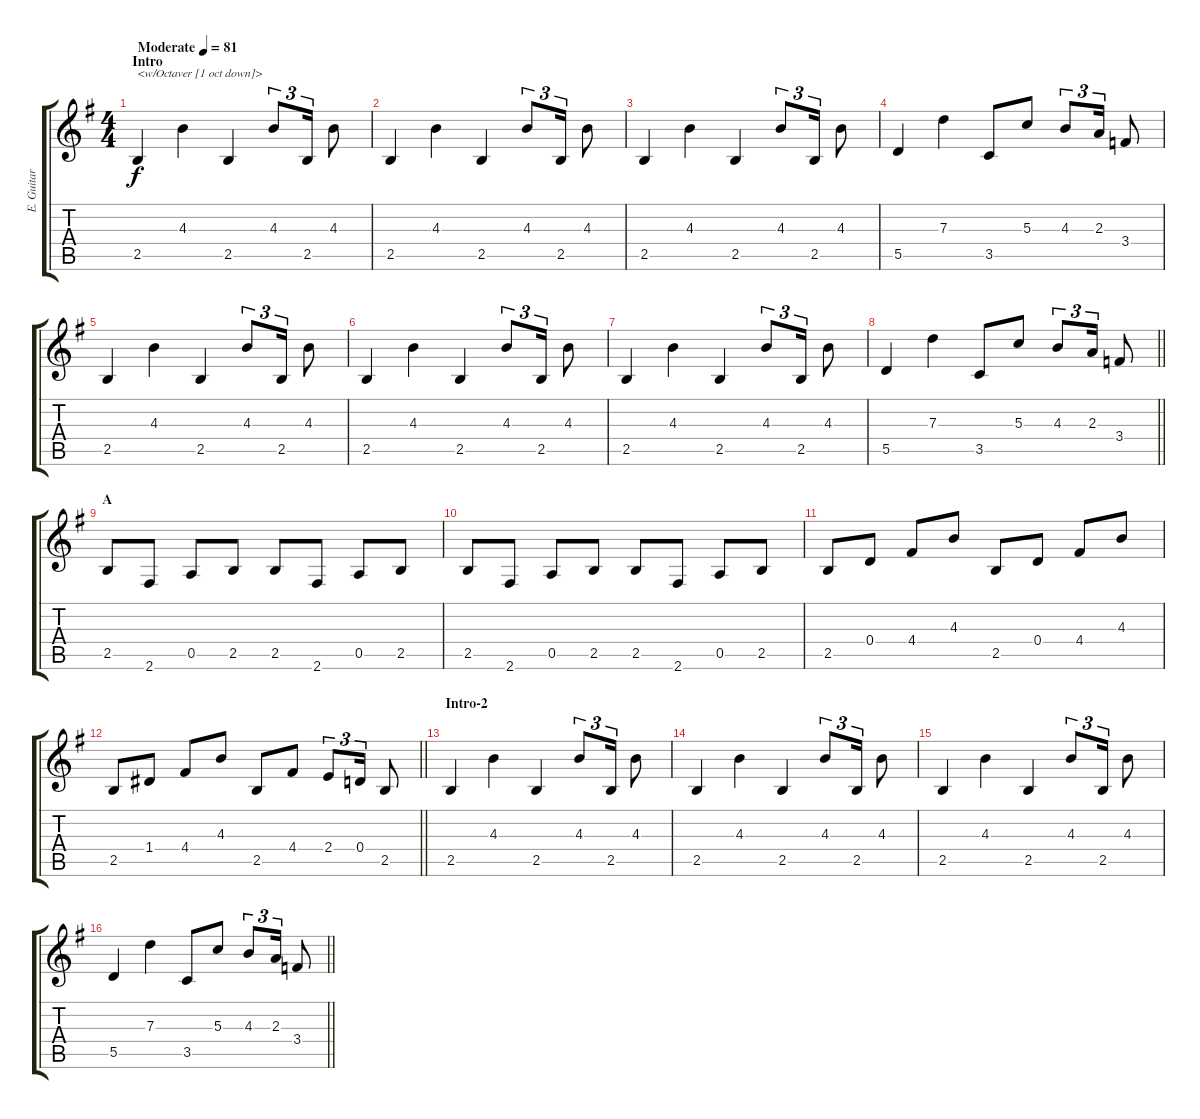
\track ("E. Guitar I" "E. Guitar ") {instrument overdrivenguitar}
\staff {score tabs}
\tuning (E4 B3 G3 D3 A2 E2) {hide}
\ts (4 4)
\section ("" "Intro")
\tempo (81 "Moderate")
\clef g2
\ks g
2.5.4{txt "<w/Octaver [1 oct down]>" dy f instrument overdrivenguitar} 4.3.4 2.5.4 4.3.8{tu (3 2)} 2.5.16{tu (3 2)} 4.3.8 |
2.5.4 4.3.4 2.5.4 4.3.8{tu (3 2)} 2.5.16{tu (3 2)} 4.3.8 |
2.5.4 4.3.4 2.5.4 4.3.8{tu (3 2)} 2.5.16{tu (3 2)} 4.3.8 |
5.5.4 7.3.4 3.5.8 5.3.8 4.3.8{tu (3 2)} 2.3.16{tu (3 2)} 3.4.8 |
2.5.4 4.3.4 2.5.4 4.3.8{tu (3 2)} 2.5.16{tu (3 2)} 4.3.8 |
2.5.4 4.3.4 2.5.4 4.3.8{tu (3 2)} 2.5.16{tu (3 2)} 4.3.8 |
2.5.4 4.3.4 2.5.4 4.3.8{tu (3 2)} 2.5.16{tu (3 2)} 4.3.8 |
\barLineRight lightlight
5.5.4 7.3.4 3.5.8 5.3.8 4.3.8{tu (3 2)} 2.3.16{tu (3 2)} 3.4.8 |
\section ("" "A")
2.5.8 2.6.8 0.5.8 2.5.8 2.5.8 2.6.8 0.5.8 2.5.8 |
2.5.8 2.6.8 0.5.8 2.5.8 2.5.8 2.6.8 0.5.8 2.5.8 |
2.5.8 0.4.8 4.4.8 4.3.8 2.5.8 0.4.8 4.4.8 4.3.8 |
\barLineRight lightlight
2.5.8 1.4.8 4.4.8 4.3.8 2.5.8 4.4.8 2.4.8{tu (3 2)} 0.4.16{tu (3 2)} 2.5.8 |
\section ("" "Intro-2")
2.5.4 4.3.4 2.5.4 4.3.8{tu (3 2)} 2.5.16{tu (3 2)} 4.3.8 |
2.5.4 4.3.4 2.5.4 4.3.8{tu (3 2)} 2.5.16{tu (3 2)} 4.3.8 |
2.5.4 4.3.4 2.5.4 4.3.8{tu (3 2)} 2.5.16{tu (3 2)} 4.3.8 |
\barLineRight lightlight
5.5.4 7.3.4 3.5.8 5.3.8 4.3.8{tu (3 2)} 2.3.16{tu (3 2)} 3.4.8
